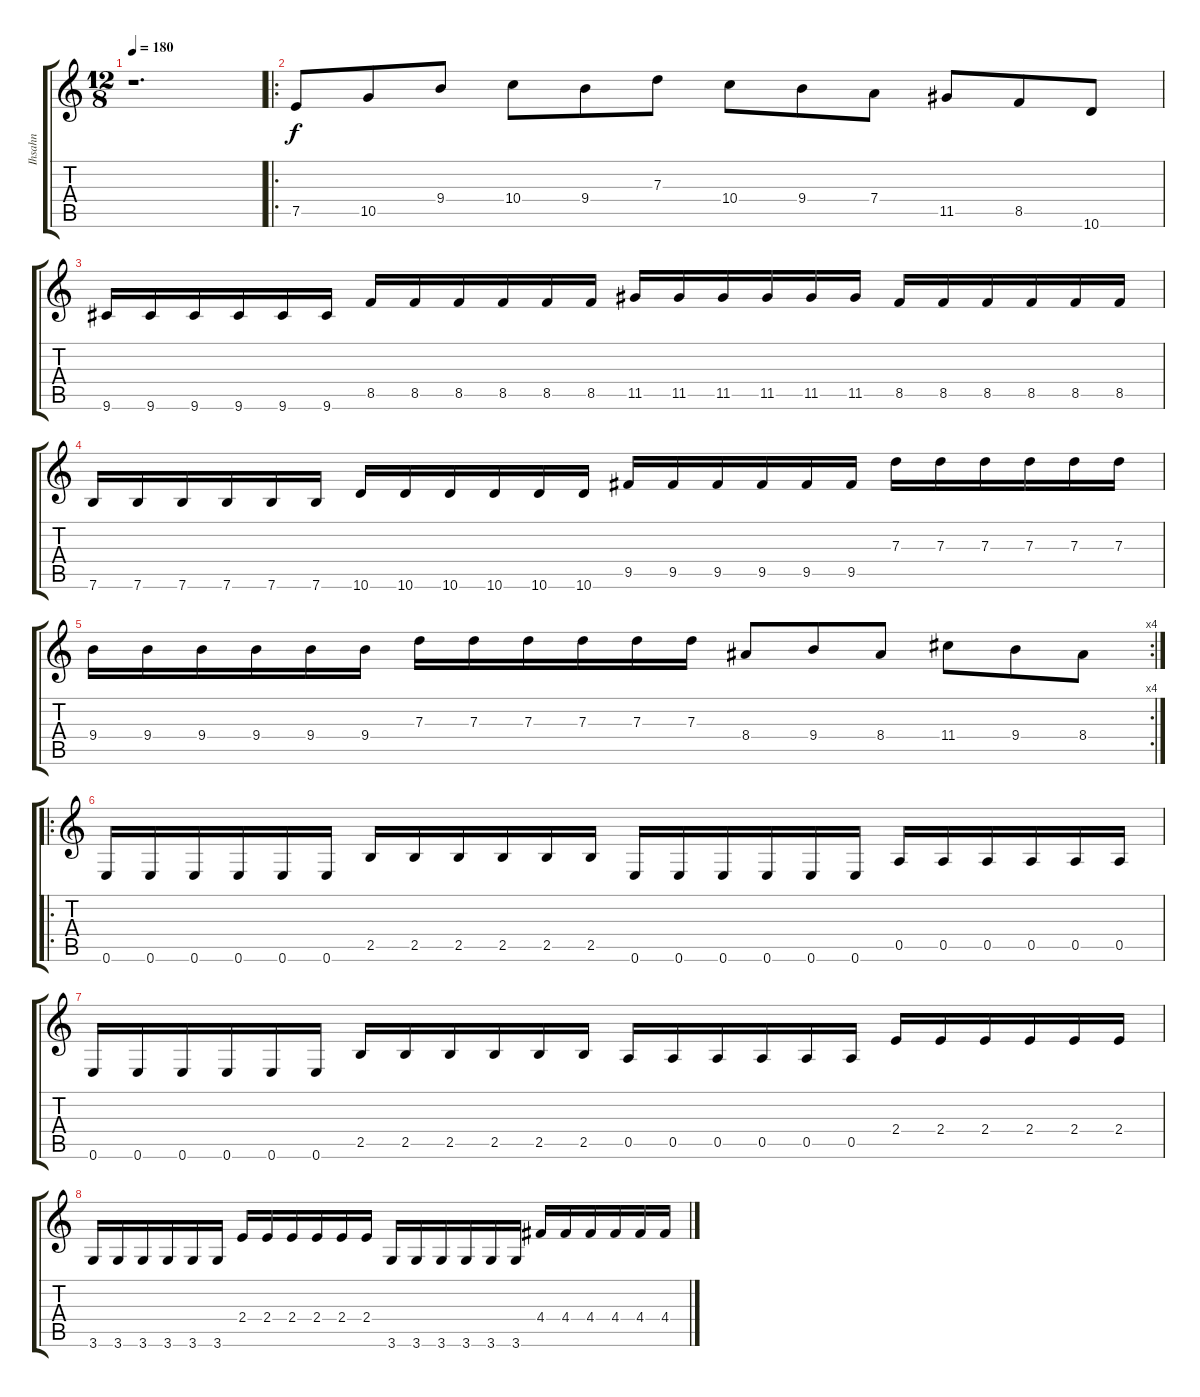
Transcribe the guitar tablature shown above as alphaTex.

\track ("Ihsahn" "Ihsahn") {instrument distortionguitar}
\staff {score tabs}
\tuning (E4 B3 G3 D3 A2 E2) {hide}
\ts (12 8)
\tempo 180
\clef g2
\ks c
r.1{d dy f instrument distortionguitar} |
\ro
7.5.8 10.5.8 9.4.8 10.4.8 9.4.8 7.3.8 10.4.8 9.4.8 7.4.8 11.5.8 8.5.8 10.6.8 |
9.6.16 9.6.16 9.6.16 9.6.16 9.6.16 9.6.16 8.5.16 8.5.16 8.5.16 8.5.16 8.5.16 8.5.16 11.5.16 11.5.16 11.5.16 11.5.16 11.5.16 11.5.16 8.5.16 8.5.16 8.5.16 8.5.16 8.5.16 8.5.16 |
7.6.16 7.6.16 7.6.16 7.6.16 7.6.16 7.6.16 10.6.16 10.6.16 10.6.16 10.6.16 10.6.16 10.6.16 9.5.16 9.5.16 9.5.16 9.5.16 9.5.16 9.5.16 7.3.16 7.3.16 7.3.16 7.3.16 7.3.16 7.3.16 |
\rc 4
9.4.16 9.4.16 9.4.16 9.4.16 9.4.16 9.4.16 7.3.16 7.3.16 7.3.16 7.3.16 7.3.16 7.3.16 8.4.8 9.4.8 8.4.8 11.4.8 9.4.8 8.4.8 |
\ro
0.6.16 0.6.16 0.6.16 0.6.16 0.6.16 0.6.16 2.5.16 2.5.16 2.5.16 2.5.16 2.5.16 2.5.16 0.6.16 0.6.16 0.6.16 0.6.16 0.6.16 0.6.16 0.5.16 0.5.16 0.5.16 0.5.16 0.5.16 0.5.16 |
0.6.16 0.6.16 0.6.16 0.6.16 0.6.16 0.6.16 2.5.16 2.5.16 2.5.16 2.5.16 2.5.16 2.5.16 0.5.16 0.5.16 0.5.16 0.5.16 0.5.16 0.5.16 2.4.16 2.4.16 2.4.16 2.4.16 2.4.16 2.4.16 |
3.6.16 3.6.16 3.6.16 3.6.16 3.6.16 3.6.16 2.4.16 2.4.16 2.4.16 2.4.16 2.4.16 2.4.16 3.6.16 3.6.16 3.6.16 3.6.16 3.6.16 3.6.16 4.4.16 4.4.16 4.4.16 4.4.16 4.4.16 4.4.16
